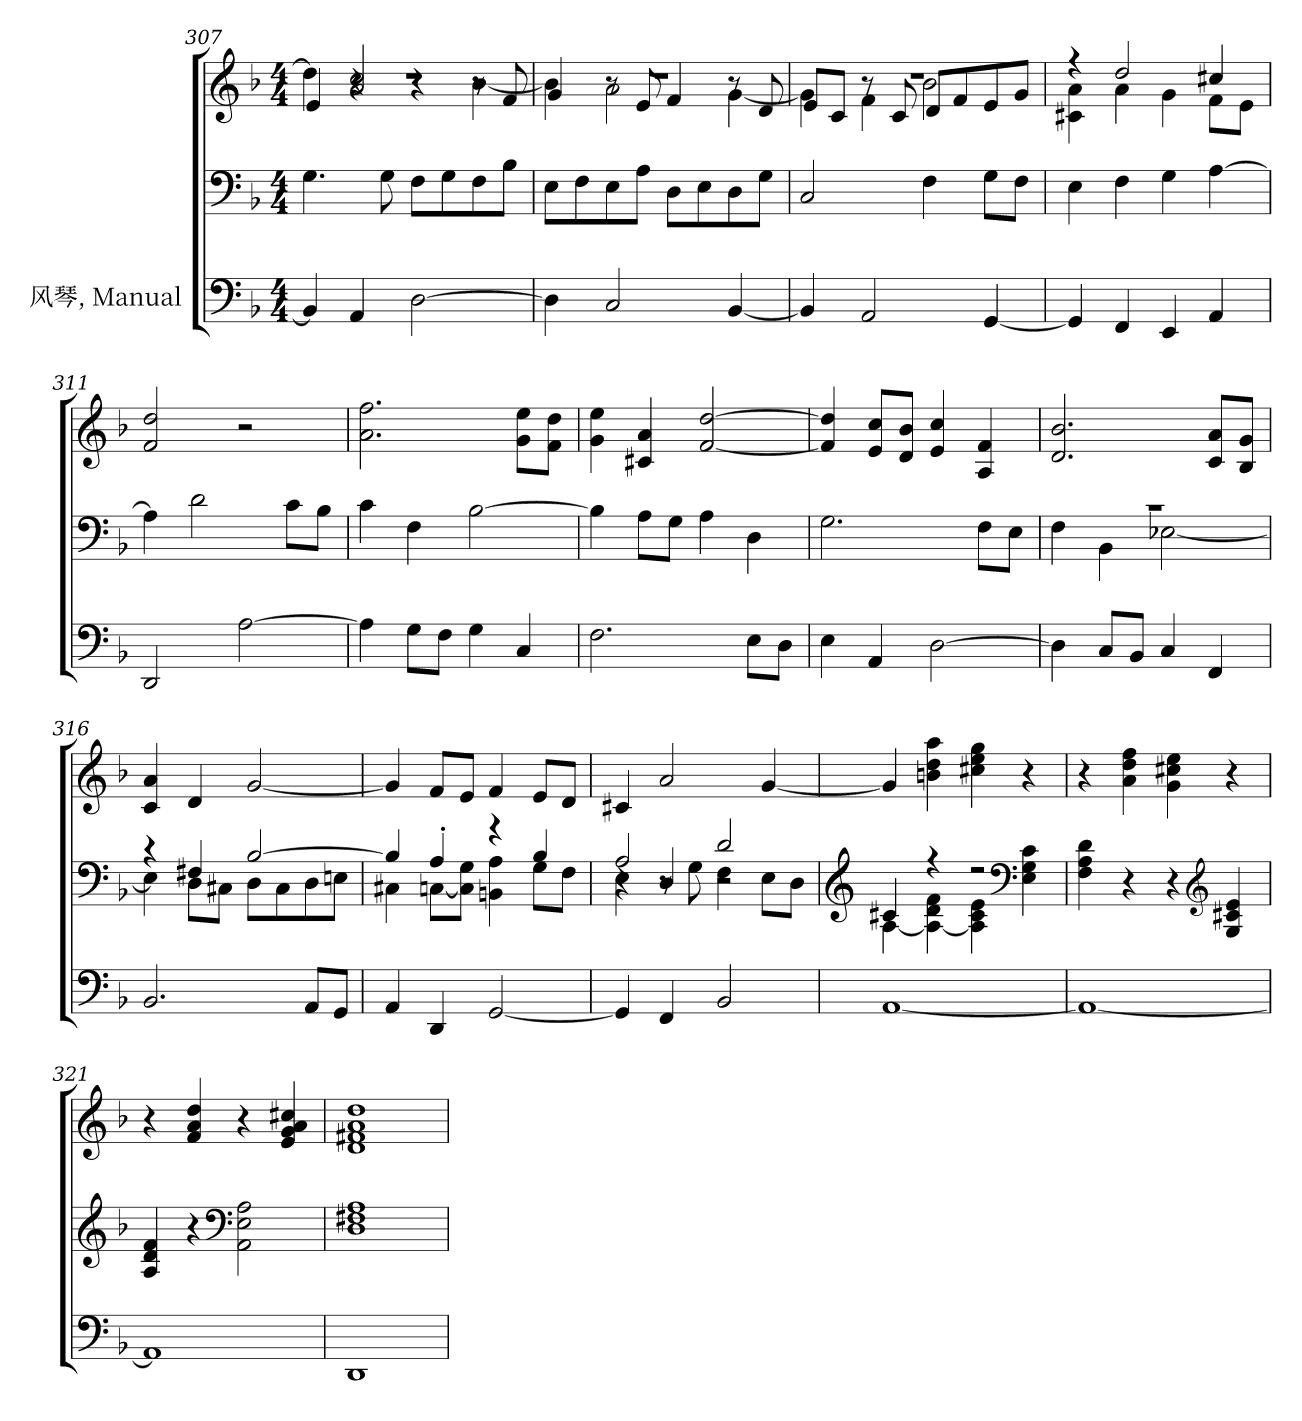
**kern	**kern	**kern
*part1	*part1	*part1
*staff3	*staff2	*staff1
*I"风琴, Manual	*	*
*clefF4	*clefF4	*clefG2
*k[b-]	*k[b-]	*k[b-]
*M4/4	*M4/4	*M4/4
=307	=307	=307
*	*	*^
*	*	*	*^
4BB-/]	4.G\	1r	4dd\]	4e/
4AA/	.	.	4r	2a/ 2cc/
.	8G\	.	.	.
[2D\	8F\L	.	4r	.
.	8G\	.	.	.
.	8F\	.	[4b-\	8r
.	8B-\J	.	.	8f/
=308	=308	=308	=308	=308
4D\]	8E\L	1r	4b-\]	4g/
.	8F\	.	.	.
2C/	8E\	.	2a\	8r
.	8A\J	.	.	8e/
.	8D\L	.	.	4f/
.	8E\	.	.	.
[4BB-/	8D\	.	[4g\	8r
.	8G\J	.	.	8d/
=309	=309	=309	=309	=309
4BB-/]	2C/	1r	4g\]	8e/L
.	.	.	.	8c/J
2AA/	.	.	4f\	8r
.	.	.	.	8c/
.	4F\	.	2b-\	8d/L
.	.	.	.	8f/
[4GG/	8G\L	.	.	8e/
.	8F\J	.	.	8g/J
*	*	*	*v	*v
=310	=310	=310	=310
4GG/]	4E\	4r	4c#X\ 4a\
4FF/	4F\	2dd/	4a\
4EE/	4G\	.	4g\
4AA/	[4A\	4cc#X/	8f\L
.	.	.	8e\J
*	*	*v	*v
!!LO:PB:g=z
=311	=311	=311
2DD/	4A\]	2f/ 2dd/
.	2d\	.
[2A\	.	2r
.	8c\L	.
.	8B-\J	.
=312	=312	=312
4A\]	4c\	2.a\ 2.ff\
8G\L	4F\	.
8F\J	.	.
4G\	[2B-\	.
4C/	.	8g\ 8ee\L
.	.	8f\ 8dd\J
=313	=313	=313
2.F\	4B-\]	4g\ 4ee\
.	8A\L	4c#X/ 4a/
.	8G\J	.
.	4A\	[2f/ [2dd/
8E\L	4D\	.
8D\J	.	.
=314	=314	=314
4E\	2.G\	4f/] 4dd/]
4AA/	.	8e/ 8cc/L
.	.	8d/ 8b-/J
[2D\	.	4e/ 4cc/
.	8F\L	4A/ 4f/
.	8E\J	.
=315	=315	=315
*	*^	*
4D\]	1r	4F\	2.d/ 2.b-/
8C/L	.	4BB-\	.
8BB-/J	.	.	.
4C/	.	[2E-X\	.
4FF/	.	.	8c/ 8a/L
.	.	.	8B-/ 8g/J
=316	=316	=316	=316
2.BB-/	4r	4E-\]	4c/ 4a/
.	4F#X/	8D\L	4d/
.	.	8C#X\J	.
.	[2B-/	8D\L	[2g/
.	.	8C#\	.
8AA/L	.	8D\	.
8GG/J	.	8En\J	.
!!LO:LB:g=z
=317	=317	=317	=317
4AA/	4B-/]	4C#X\	4g/]
4DD/	4A'/	[8Cn\L	8f/L
.	.	8C\] 8G\J	8e/J
[2GG/	4r	4BBn\ 4A\	4f/
.	4B-/	8G\L	8e/L
.	.	8F\J	8d/J
*	*v	*v	*
=318	=318	=318
*	*	*MM121
*	*^	*
*	*	*^	*
4GG/]	2A/	4E\	4r	4c#X/
4FF/	.	8r	4D/	2a/
.	.	8G\	.	.
2BB-/	2d/	4F\	2r	.
.	.	8E\L	.	[4g/
.	.	8D\J	.	.
*	*v	*v	*v	*
=319	=319	=319
*	*clefG2	*
*	*	*MM116
*	*^	*
[1AA	4c#X/	[4A\	4g/]
.	4r	4A\_ 4d\ 4f\	4bn\ 4dd\ 4aa\
.	2r	4A\] 4c#\ 4e\	4cc#X\ 4ee\ 4gg\
*	*clefF4	*	*
.	.	4E\ 4G\ 4c#\	4r
*	*v	*v	*
=320	=320	=320
*	*	*MM111
1AA_	4F\ 4A\ 4d\	4r
.	4r	4a\ 4dd\ 4ff\
.	4r	4g\ 4cc#X\ 4ee\
*	*clefG2	*
.	4G/ 4c#X/ 4e/	4r
=321	=321	=321
*	*	*MM105
1AA]	4A/ 4d/ 4f/	4r
.	4r	4f/ 4a/ 4dd/
*	*clefF4	*
.	2AA\ 2E\ 2A\	4r
.	.	4e/ 4g/ 4a/ 4cc#X/
!!LO:LB:g=z
=322	=322	=322
*	*	*MM50
1DD	1D 1F#X 1A	1d 1f#X 1a 1dd
=	=	=
*-	*-	*-
